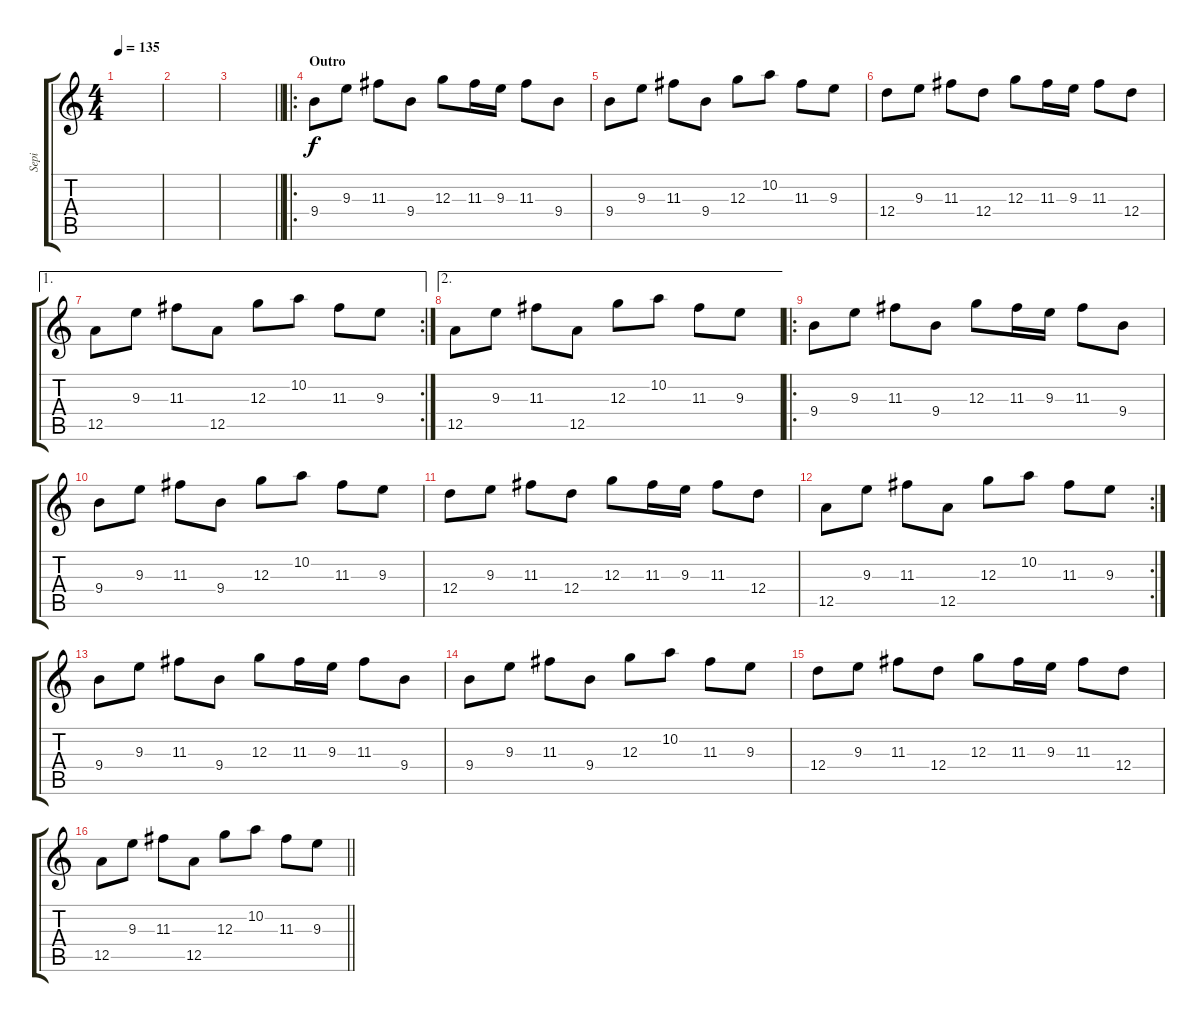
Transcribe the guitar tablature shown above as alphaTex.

\track ("Sepi" "Sepi") {instrument overdrivenguitar}
\staff {score tabs}
\tuning (E4 B3 G3 D3 A2 E2) {hide}
\ts (4 4)
\tempo 135
\clef g2
\ks c
|
|
\barLineRight lightlight
|
\ro
\section ("" "Outro")
9.4.8 9.3.8 11.3.8 9.4.8 12.3.8 11.3.16 9.3.16 11.3.8 9.4.8 |
9.4.8 9.3.8 11.3.8 9.4.8 12.3.8 10.2.8 11.3.8 9.3.8 |
12.4.8 9.3.8 11.3.8 12.4.8 12.3.8 11.3.16 9.3.16 11.3.8 12.4.8 |
\ae 1
\rc 2
12.5.8 9.3.8 11.3.8 12.5.8 12.3.8 10.2.8 11.3.8 9.3.8 |
\ae 2
12.5.8 9.3.8 11.3.8 12.5.8 12.3.8 10.2.8 11.3.8 9.3.8 |
\ro
9.4.8 9.3.8 11.3.8 9.4.8 12.3.8 11.3.16 9.3.16 11.3.8 9.4.8 |
9.4.8 9.3.8 11.3.8 9.4.8 12.3.8 10.2.8 11.3.8 9.3.8 |
12.4.8 9.3.8 11.3.8 12.4.8 12.3.8 11.3.16 9.3.16 11.3.8 12.4.8 |
\rc 2
12.5.8 9.3.8 11.3.8 12.5.8 12.3.8 10.2.8 11.3.8 9.3.8 |
9.4.8 9.3.8 11.3.8 9.4.8 12.3.8 11.3.16 9.3.16 11.3.8 9.4.8 |
9.4.8 9.3.8 11.3.8 9.4.8 12.3.8 10.2.8 11.3.8 9.3.8 |
12.4.8 9.3.8 11.3.8 12.4.8 12.3.8 11.3.16 9.3.16 11.3.8 12.4.8 |
\barLineRight lightlight
12.5.8 9.3.8 11.3.8 12.5.8 12.3.8 10.2.8 11.3.8 9.3.8
